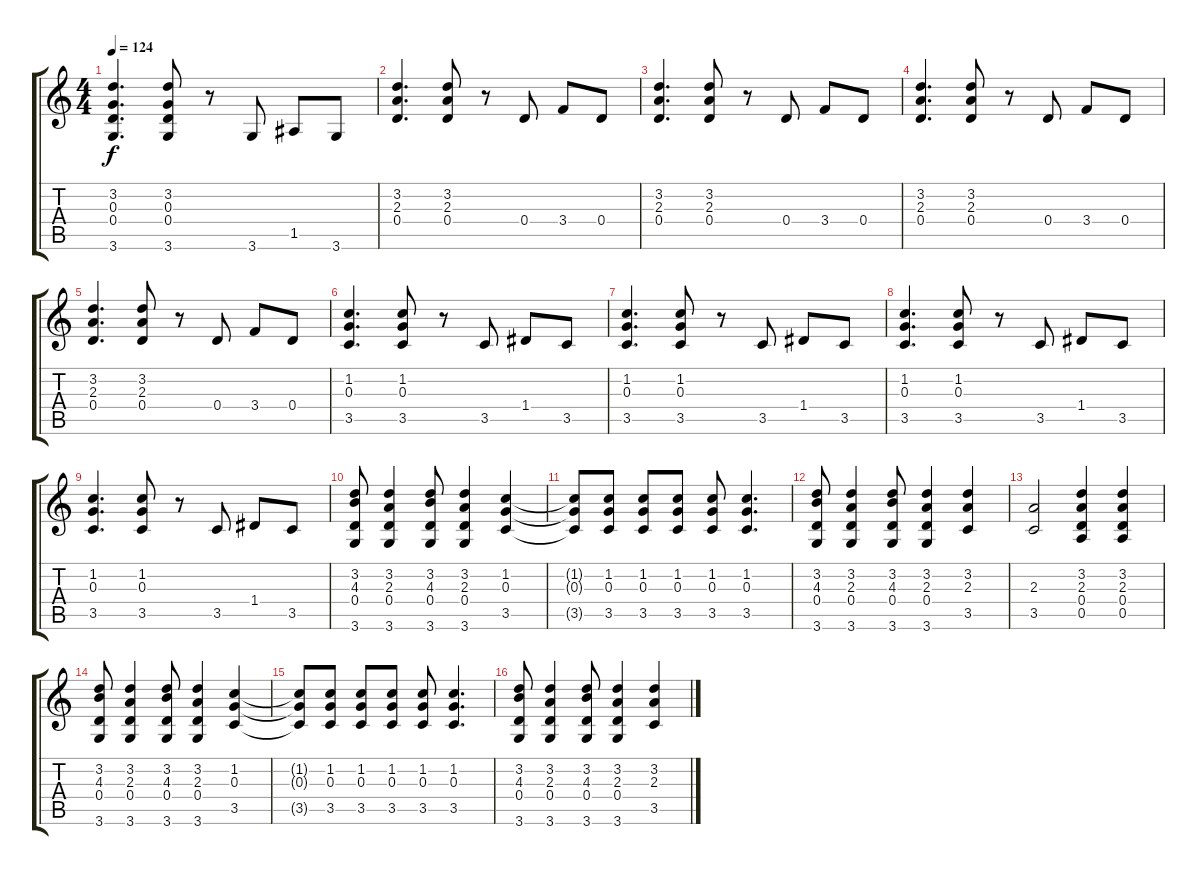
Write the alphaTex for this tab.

\track "" {instrument overdrivenguitar}
\staff {score tabs}
\tuning (E4 B3 G3 D3 A2 E2) {hide}
\ts (4 4)
\tempo 124
\clef g2
\ks c
(3.2 0.3 0.4 3.6).4{d dy f} (3.2 0.3 0.4 3.6).8 r.8 3.6.8 1.5.8 3.6.8 |
(3.2 2.3 0.4).4{d} (3.2 2.3 0.4).8 r.8 0.4.8 3.4.8 0.4.8 |
(3.2 2.3 0.4).4{d} (3.2 2.3 0.4).8 r.8 0.4.8 3.4.8 0.4.8 |
(3.2 2.3 0.4).4{d} (3.2 2.3 0.4).8 r.8 0.4.8 3.4.8 0.4.8 |
(3.2 2.3 0.4).4{d} (3.2 2.3 0.4).8 r.8 0.4.8 3.4.8 0.4.8 |
(1.2 0.3 3.5).4{d} (1.2 0.3 3.5).8 r.8 3.5.8 1.4.8 3.5.8 |
(1.2 0.3 3.5).4{d} (1.2 0.3 3.5).8 r.8 3.5.8 1.4.8 3.5.8 |
(1.2 0.3 3.5).4{d} (1.2 0.3 3.5).8 r.8 3.5.8 1.4.8 3.5.8 |
(1.2 0.3 3.5).4{d} (1.2 0.3 3.5).8 r.8 3.5.8 1.4.8 3.5.8 |
(3.2 4.3 0.4 3.6).8 (3.2 2.3 0.4 3.6).4 (3.2 4.3 0.4 3.6).8 (3.2 2.3 0.4 3.6).4 (1.2 0.3 3.5).4 |
(1.2{t} 0.3{t} 3.5{t}).8 (1.2 0.3 3.5).8 (1.2 0.3 3.5).8 (1.2 0.3 3.5).8 (1.2 0.3 3.5).8 (1.2 0.3 3.5).4{d} |
(3.2 4.3 0.4 3.6).8 (3.2 2.3 0.4 3.6).4 (3.2 4.3 0.4 3.6).8 (3.2 2.3 0.4 3.6).4 (3.2 2.3 3.5).4 |
(2.3 3.5).2 (3.2 2.3 0.4 0.5).4 (3.2 2.3 0.4 0.5).4 |
(3.2 4.3 0.4 3.6).8 (3.2 2.3 0.4 3.6).4 (3.2 4.3 0.4 3.6).8 (3.2 2.3 0.4 3.6).4 (1.2 0.3 3.5).4 |
(1.2{t} 0.3{t} 3.5{t}).8 (1.2 0.3 3.5).8 (1.2 0.3 3.5).8 (1.2 0.3 3.5).8 (1.2 0.3 3.5).8 (1.2 0.3 3.5).4{d} |
(3.2 4.3 0.4 3.6).8 (3.2 2.3 0.4 3.6).4 (3.2 4.3 0.4 3.6).8 (3.2 2.3 0.4 3.6).4 (3.2 2.3 3.5).4
